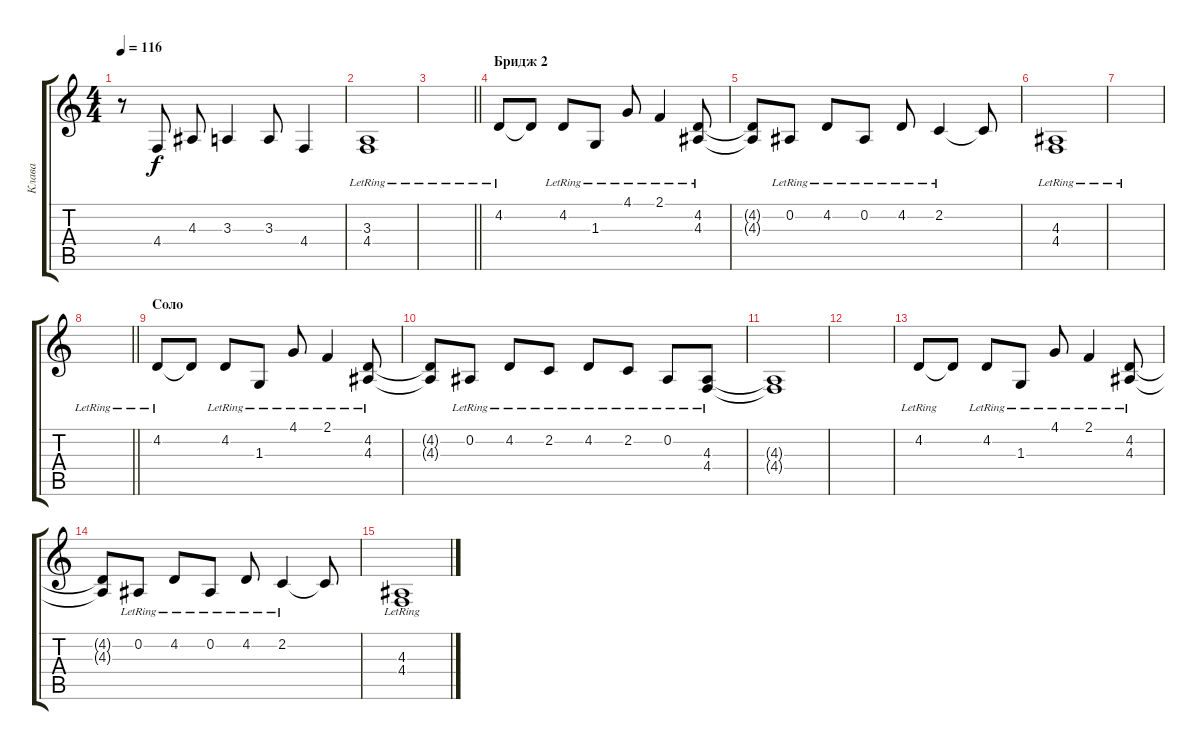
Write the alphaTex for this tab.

\track ("Клава" "Клава") {instrument electricgrandpiano}
\staff {score tabs}
\tuning (Eb4 Bb3 Gb3 Db3 Ab2 Eb2) {hide}
\ts (4 4)
\tempo 116
\clef g2
\ks c
r.8{dy f} 4.4.8 4.3.8 3.3.4 3.3.8 4.4.4 |
(3.3 4.4{lr}).1 |
\barLineRight lightlight
|
\section ("" "Бридж 2")
4.2{lr}.8{volume 16} 4.2{t}.8 4.2{lr}.8 1.3{lr}.8 4.1{lr}.8 2.1{lr}.4 (4.2 4.3{lr}).8 |
(4.2{t} 4.3{t}).8 0.2{lr}.8 4.2{lr}.8 0.2{lr}.8 4.2{lr}.8 2.2{lr}.4 2.2{t}.8 |
(4.3{lr} 4.4{lr}).1 |
|
\barLineRight lightlight
|
\section ("" "Соло")
4.2{lr}.8 4.2{t}.8 4.2{lr}.8 1.3{lr}.8 4.1{lr}.8 2.1{lr}.4 (4.2 4.3{lr}).8 |
(4.2{t} 4.3{t}).8 0.2{lr}.8 4.2{lr}.8 2.2{lr}.8 4.2{lr}.8 2.2{lr}.8 0.2{lr}.8 (4.3{lr} 4.4{lr}).8 |
(4.3{t} 4.4{t}).1 |
|
4.2{lr}.8 4.2{t}.8 4.2{lr}.8 1.3{lr}.8 4.1{lr}.8 2.1{lr}.4 (4.2 4.3{lr}).8 |
(4.2{t} 4.3{t}).8 0.2{lr}.8 4.2{lr}.8 0.2{lr}.8 4.2{lr}.8 2.2{lr}.4 2.2{t}.8 |
(4.3{lr} 4.4{lr}).1
